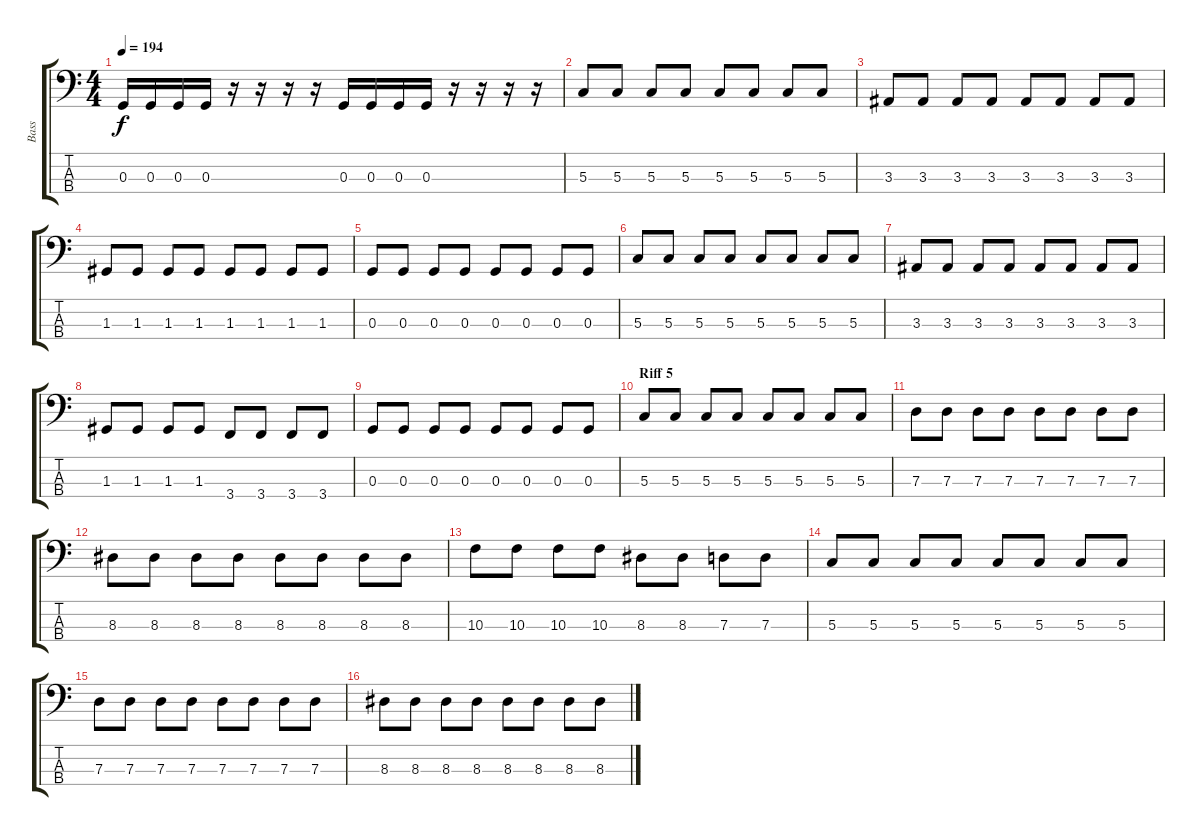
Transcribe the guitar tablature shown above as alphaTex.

\track ("Bass" "Bass") {instrument electricbasspick}
\staff {score tabs}
\tuning (F2 C2 G1 D1) {hide}
\ts (4 4)
\tempo 194
\clef f4
\ks c
0.3.16{dy f} 0.3.16 0.3.16 0.3.16 r.16 r.16 r.16 r.16 0.3.16 0.3.16 0.3.16 0.3.16 r.16 r.16 r.16 r.16 |
5.3.8 5.3.8 5.3.8 5.3.8 5.3.8 5.3.8 5.3.8 5.3.8 |
3.3.8 3.3.8 3.3.8 3.3.8 3.3.8 3.3.8 3.3.8 3.3.8 |
1.3.8 1.3.8 1.3.8 1.3.8 1.3.8 1.3.8 1.3.8 1.3.8 |
0.3.8 0.3.8 0.3.8 0.3.8 0.3.8 0.3.8 0.3.8 0.3.8 |
5.3.8 5.3.8 5.3.8 5.3.8 5.3.8 5.3.8 5.3.8 5.3.8 |
3.3.8 3.3.8 3.3.8 3.3.8 3.3.8 3.3.8 3.3.8 3.3.8 |
1.3.8 1.3.8 1.3.8 1.3.8 3.4.8 3.4.8 3.4.8 3.4.8 |
0.3.8 0.3.8 0.3.8 0.3.8 0.3.8 0.3.8 0.3.8 0.3.8 |
\section ("" "Riff 5")
5.3.8 5.3.8 5.3.8 5.3.8 5.3.8 5.3.8 5.3.8 5.3.8 |
7.3.8 7.3.8 7.3.8 7.3.8 7.3.8 7.3.8 7.3.8 7.3.8 |
8.3.8 8.3.8 8.3.8 8.3.8 8.3.8 8.3.8 8.3.8 8.3.8 |
10.3.8 10.3.8 10.3.8 10.3.8 8.3.8 8.3.8 7.3.8 7.3.8 |
5.3.8 5.3.8 5.3.8 5.3.8 5.3.8 5.3.8 5.3.8 5.3.8 |
7.3.8 7.3.8 7.3.8 7.3.8 7.3.8 7.3.8 7.3.8 7.3.8 |
8.3.8 8.3.8 8.3.8 8.3.8 8.3.8 8.3.8 8.3.8 8.3.8
